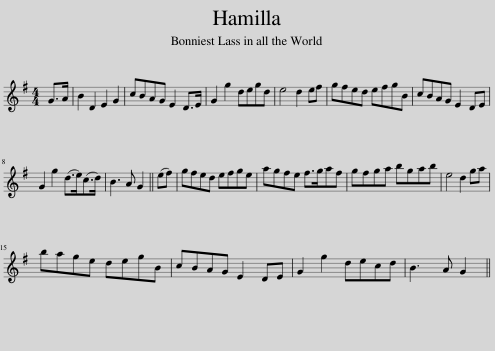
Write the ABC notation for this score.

X:1
L:1/8
M:4/4
I:linebreak $
K:G
V:1 treble
V:1
 G>A | B2 D2 E2 G2 | cBAG E2 D>E | G2 g2 degd | e4 d2 ef | %5
 gfed efgB | cBAG E2 DE |$ G2 g2 (d>e)(c>d) | B3 A G2 || (ef) | %10
 gfed efge | agfe f>gaf | gfga bgab | e4 d2 ga |$ bage degB | %15
 cBAG E2 DE | G2 g2 decd | B3 A G2 || %18
